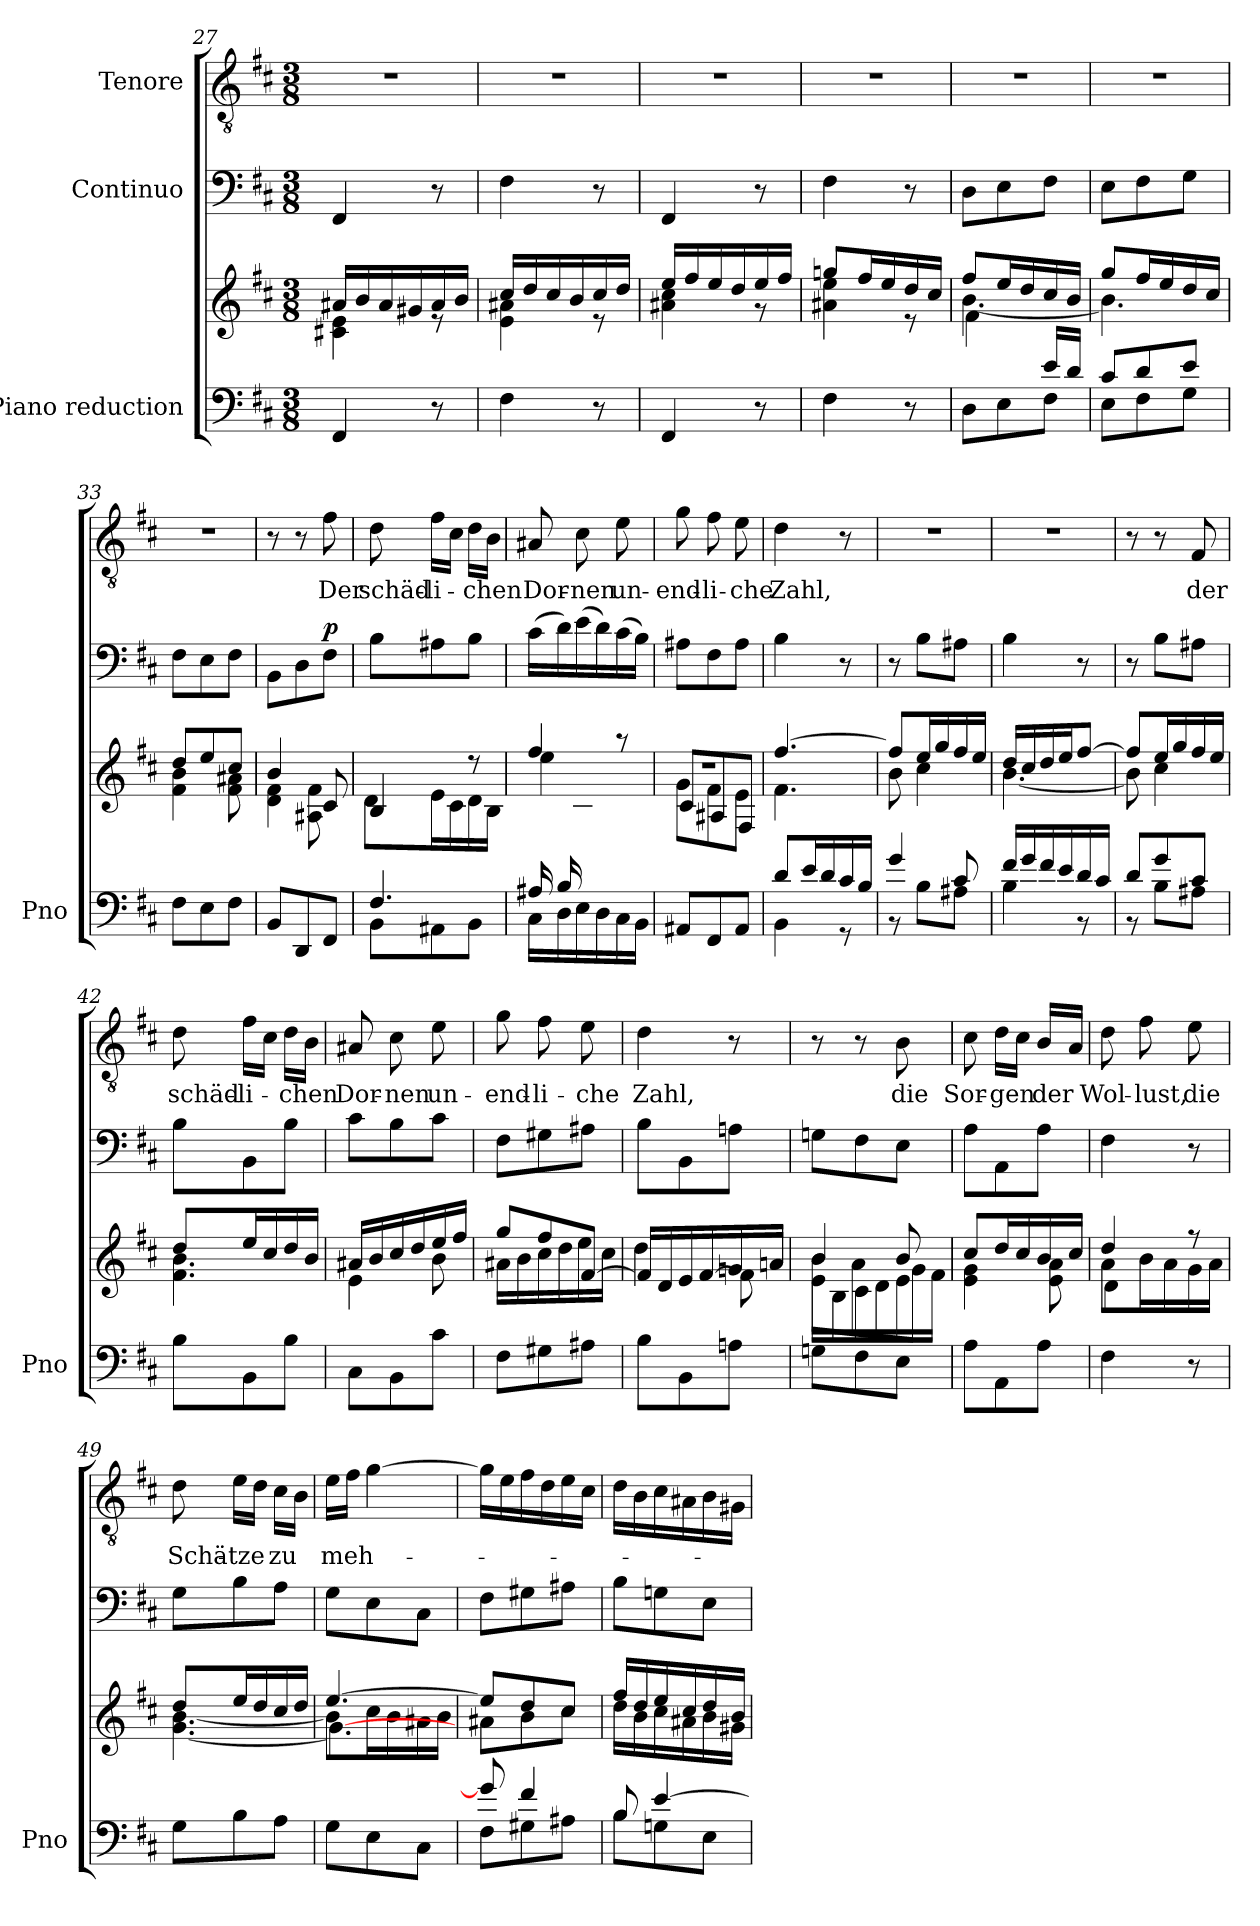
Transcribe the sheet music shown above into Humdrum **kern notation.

**kern	**kern	**kern	**dynam	**kern	**text
*part3	*part3	*part2	*part2	*part1	*part1
*staff4	*staff3	*staff2	*staff2	*staff1	*staff1
*I"Piano reduction	*	*I"Continuo	*	*I"Tenore	*
*I'Pno	*	*	*	*	*
*clefF4	*clefG2	*clefF4	*	*clefGv2	*
*k[f#c#]	*k[f#c#]	*k[f#c#]	*	*k[f#c#]	*
*M3/8	*M3/8	*M3/8	*	*M3/8	*
=27	=27	=27	=27	=27	=27
*	*^	*	*	*	*
4FF#/	16a#X/LL	4c#X\ 4e\	4FF#/	.	4.r	.
.	16b/	.	.	.	.	.
.	16a#/	.	.	.	.	.
.	16g#X/	.	.	.	.	.
8r	16a#/	8re	8r	.	.	.
.	16b/JJ	.	.	.	.	.
=28	=28	=28	=28	=28	=28	=28
4F#\	16cc#/LL	4e\ 4a#X\	4F#\	.	4.r	.
.	16dd/	.	.	.	.	.
.	16cc#/	.	.	.	.	.
.	16b/	.	.	.	.	.
8r	16cc#/	8r	8r	.	.	.
.	16dd/JJ	.	.	.	.	.
=29	=29	=29	=29	=29	=29	=29
4FF#/	16ee/LL	4a#X\ 4cc#\	4FF#/	.	4.r	.
.	16ff#/	.	.	.	.	.
.	16ee/	.	.	.	.	.
.	16dd/	.	.	.	.	.
8r	16ee/	8r	8r	.	.	.
.	16ff#/JJ	.	.	.	.	.
=30	=30	=30	=30	=30	=30	=30
4F#\	8ggn/L	4a#X\ 4ee\	4F#\	.	4.r	.
.	16ff#/L	.	.	.	.	.
.	16ee/	.	.	.	.	.
8r	16dd/	8r	8r	.	.	.
.	16cc#/JJ	.	.	.	.	.
=31	=31	=31	=31	=31	=31	=31
*^	*	*^	*	*	*	*
4ryy	8D\L	8ff#/L	[4.b\	4f#\	8D\L	.	4.r	.
.	8E\	16ee/L	.	.	8E\	.	.	.
.	.	16dd/	.	.	.	.	.	.
16e/LL	8F#\J	16cc#/	.	8ryy	8F#\J	.	.	.
16d/JJ	.	16b/JJ	.	.	.	.	.	.
*	*	*	*v	*v	*	*	*	*
=32	=32	=32	=32	=32	=32	=32	=32
8c#/L	8E\L	8gg/L	4.b\]	8E\L	.	4.r	.
8d/	8F#\	16ff#/L	.	8F#\	.	.	.
.	.	16ee/	.	.	.	.	.
8e/J	8G\J	16dd/	.	8G\J	.	.	.
.	.	16cc#/JJ	.	.	.	.	.
*v	*v	*	*	*	*	*	*
!!LO:LB:g=z
=33	=33	=33	=33	=33	=33	=33
8F#\L	8dd/L	4f#\ 4b\	8F#\L	.	4.r	.
8E\	8ee/	.	8E\	.	.	.
8F#\J	8cc#/J	8f#\ 8a#X\	8F#\J	.	.	.
=34	=34	=34	=34	=34	=34	=34
8BB/L	4b/	4d\ 4f#\	8BB\L	.	8r	.
8DD/	.	.	8D\	.	8r	.
!	!	!	!	!LO:DY:a	!	!LO:LY:b
8FF#/J	8c#/	8A#X\ 8f#\	8F#\J	p	8f#\	Der
=35	=35	=35	=35	=35	=35	=35
*^	*	*	*	*	*	*
!	!	!	!	!	!	!	!LO:LY:b
4.F#/	8BB\L	4B/	8d\L	8B\L	.	8d\	schäd-
!	!	!	!	!	!	!	!LO:LY:b
.	8AA#X\	.	16e\L	8A#X\	.	16f#\LL	-li-
.	.	.	16c#\	.	.	16c#\JJ	.
!	!	!	!	!	!	!	!LO:LY:b
.	8BB\J	8r	16d\	8B\J	.	16d\LL	-chen
.	.	.	16B\JJ	.	.	16B\JJ	.
=36	=36	=36	=36	=36	=36	=36	=36
*	*	*	*^	*	*	*	*
!	!	!	!	!	!	!	!	!LO:LY:b
16A#X/LL	16C#\LL	4ff#/	4ee\	8ryy	(>16c#\LL	.	8A#X/	Dor-
16B/	16D\	.	.	.	16d\)	.	.	.
!	!	!	!	!	!	!	!	!LO:LY:b
4ryy	16E\	.	.	16c#\	(>16e\	.	8c#\	-nen
.	16D\	.	.	16d\	16d\)	.	.	.
!	!	!	!	!	!	!	!	!LO:LY:b
.	16C#\	8r	8ryy	16e\	(>16c#\	.	8e\	un-
.	16BB\JJ	.	.	16f#\JJ	16B\JJ)	.	.	.
=37	=37	=37	=37	=37	=37	=37	=37	=37
!	!	!	!	!	!	!	!	!LO:LY:b
*v	*v	*	*	*	*	*	*	*
8AA#X/L	4.r	8g\L	8c#/L	8A#X\L	.	8g\	-end-
!	!	!	!	!	!	!	!LO:LY:b
8FF#/	.	8f#\	8A#X/	8F#\	.	8f#\	-li-
!	!	!	!	!	!	!	!LO:LY:b
8AA#/J	.	8e\J	8F#/J	8A#\J	.	8e\	-che
=38	=38	=38	=38	=38	=38	=38	=38
*^	*	*	*	*	*	*	*
!	!	!	!	!	!	!	!	!LO:LY:b
*	*	*	*v	*v	*	*	*	*
8d/L	4BB\	[4.ff#/	4.f#\	4B\	.	4d\	Zahl,
16e/L	.	.	.	.	.	.	.
16d/	.	.	.	.	.	.	.
16c#/	8r	.	.	8r	.	8r	.
16B/JJ	.	.	.	.	.	.	.
=39	=39	=39	=39	=39	=39	=39	=39
4g/	8r	8ff#/L]	8b\	8r	.	4.r	.
.	8B\L	16ee/L	4cc#\	8B\L	.	.	.
.	.	16gg/	.	.	.	.	.
8c#/	8A#X\J	16ff#/	.	8A#X\J	.	.	.
.	.	16ee/JJ	.	.	.	.	.
=40	=40	=40	=40	=40	=40	=40	=40
16f#/LL	4B\	16dd/LL	[4.b\	4B\	.	4.r	.
16g/	.	16cc#/	.	.	.	.	.
16f#/	.	16dd/	.	.	.	.	.
16e/	.	16ee/J	.	.	.	.	.
16d/	8r	[8ff#/J	.	8r	.	.	.
16c#/JJ	.	.	.	.	.	.	.
=41	=41	=41	=41	=41	=41	=41	=41
8d/L	8r	8ff#/L]	8b\]	8r	.	8r	.
8g/	8B\L	16ee/L	4cc#\	8B\L	.	8r	.
.	.	16gg/	.	.	.	.	.
!	!	!	!	!	!	!	!LO:LY:b
8c#/J	8A#X\J	16ff#/	.	8A#X\J	.	8F#/	der
.	.	16ee/JJ	.	.	.	.	.
*v	*v	*	*	*	*	*	*
=42	=42	=42	=42	=42	=42	=42
!	!	!	!	!	!	!LO:LY:b
8B\L	8dd/L	4.f#\ 4.b\	8B\L	.	8d\	schäd-
!	!	!	!	!	!	!LO:LY:b
8BB\	16ee/L	.	8BB\	.	16f#\LL	-li-
.	16cc#/	.	.	.	16c#\JJ	.
!	!	!	!	!	!	!LO:LY:b
8B\J	16dd/	.	8B\J	.	16d\LL	-chen
.	16b/JJ	.	.	.	16B\JJ	.
!!LO:PB:g=z
=43	=43	=43	=43	=43	=43	=43
!	!	!	!	!	!	!LO:LY:b
8C#\L	16a#X/LL	4e\	8c#\L	.	8A#X/	Dor-
.	16b/	.	.	.	.	.
!	!	!	!	!	!	!LO:LY:b
8BB\	16cc#/	.	8B\	.	8c#\	-nen
.	16dd/	.	.	.	.	.
!	!	!	!	!	!	!LO:LY:b
8c#\J	16ee/	8b\	8c#\J	.	8e\	un-
.	16ff#/JJ	.	.	.	.	.
=44	=44	=44	=44	=44	=44	=44
!	!	!	!	!	!	!LO:LY:b
8F#\L	8gg/L	16a#X\LL	8F#\L	.	8g\	-end-
.	.	16b\	.	.	.	.
!	!	!	!	!	!	!LO:LY:b
8G#X\	8ff#/	16cc#\	8G#X\	.	8f#\	-li-
.	.	16dd\	.	.	.	.
!	!	!	!	!	!	!LO:LY:b
8A#X\J	[8f#/J	16ee\	8A#X\J	.	8e\	-che
.	.	16cc#\JJ	.	.	.	.
=45	=45	=45	=45	=45	=45	=45
!	!	!	!	!	!	!LO:LY:b
8B\L	16f#/LL]	4dd\	8B\L	.	4d\	Zahl,
.	16d/	.	.	.	.	.
8BB\	16e/	.	8BB\	.	.	.
.	[16f#/	.	.	.	.	.
8An\J	16gn/	8f#\]	8An\J	.	8r	.
.	16an/JJ	.	.	.	.	.
=46	=46	=46	=46	=46	=46	=46
*	*	*^	*	*	*	*
8Gn\L	4b/	16e\LL	8b\L	8Gn\L	.	8r	.
.	.	16B\	.	.	.	.	.
8F#\	.	16c#\	8a\	8F#\	.	8r	.
.	.	16d\	.	.	.	.	.
!	!	!	!	!	!	!	!LO:LY:b
8E\J	8b/	16e\	8g\J	8E\J	.	8B\	die
.	.	16f#\JJ	.	.	.	.	.
*	*	*v	*v	*	*	*	*
=47	=47	=47	=47	=47	=47	=47
!	!	!	!	!	!	!LO:LY:b
8A\L	8cc#/L	4e\ 4g\	8A\L	.	8c#\	Sor-
!	!	!	!	!	!	!LO:LY:b
8AA\	16dd/L	.	8AA\	.	16d\LL	-gen
.	16cc#/	.	.	.	16c#\JJ	.
!	!	!	!	!	!	!LO:LY:b
8A\J	16b/	8e\ 8a\	8A\J	.	16B/LL	der
.	16cc#/JJ	.	.	.	16A/JJ	.
=48	=48	=48	=48	=48	=48	=48
*	*	*^	*	*	*	*
!	!	!	!	!	!	!	!LO:LY:b
4F#\	4dd/	8a\L	4d\	4F#\	.	8d\	Wol-
!	!	!	!	!	!	!	!LO:LY:b
.	.	16b\L	.	.	.	8f#\	-lust,
.	.	16a\	.	.	.	.	.
!	!	!	!	!	!	!	!LO:LY:b
8r	8r	16g\	8ryy	8r	.	8e\	die
.	.	16a\JJ	.	.	.	.	.
*	*	*v	*v	*	*	*	*
=49	=49	=49	=49	=49	=49	=49
!	!	!	!	!	!	!LO:LY:b
8G\L	8dd/L	[4.g\ [4.b\	8G\L	.	8d\	Schä-
!	!	!	!	!	!	!LO:LY:b
8B\	16ee/L	.	8B\	.	16e\LL	-tze
.	16dd/	.	.	.	16d\JJ	.
!	!	!	!	!	!	!LO:LY:b
8A\J	16cc#/	.	8A\J	.	16c#\LL	zu
.	16dd/JJ	.	.	.	16B\JJ	.
=50	=50	=50	=50	=50	=50	=50
*	*	*^	*	*	*	*
!	!	!	!	!	!	!	!LO:LY:b
8G\L	[4.ee/	8b\L]	4.g\_	8G\L	.	16e\LL	meh-
.	.	.	.	.	.	16f#\JJ	.
8E\	.	16cc#\L	.	8E\	.	[4g\	.
.	.	16b\	.	.	.	.	.
8C#\J	.	16a#X\	.	8C#\J	.	.	.
.	.	16b\JJ	.	.	.	.	.
*	*	*v	*v	*	*	*	*
=51	=51	=51	=51	=51	=51	=51
*^	*	*	*	*	*	*
8g/]	8F#\L	8ee/L]	8a#X\L	8F#\L	.	16g\LL]	.
.	.	.	.	.	.	16e\	.
4f#/	8G#X\	8dd/	8b\	8G#X\	.	16f#\	.
.	.	.	.	.	.	16d\	.
.	8A#X\J	8cc#/J	8cc#\J	8A#X\J	.	16e\	.
.	.	.	.	.	.	16c#\JJ	.
!!LO:LB:g=z
=52	=52	=52	=52	=52	=52	=52	=52
8B/	8B\L	16ff#/LL	16dd\LL	8B\L	.	16d\LL	.
.	.	16dd/	16b\	.	.	16B\	.
[4e/	8Gn\	16ee/	16cc#\	8Gn\	.	16c#\	.
.	.	16cc#/	16a#X\	.	.	16A#X\	.
.	8E\J	16dd/	16b\	8E\J	.	16B\	.
.	.	16b/JJ	16g#X\JJ	.	.	16G#X\JJ	.
*v	*v	*	*	*	*	*	*
*	*v	*v	*	*	*	*
=	=	=	=	=	=
*-	*-	*-	*-	*-	*-
